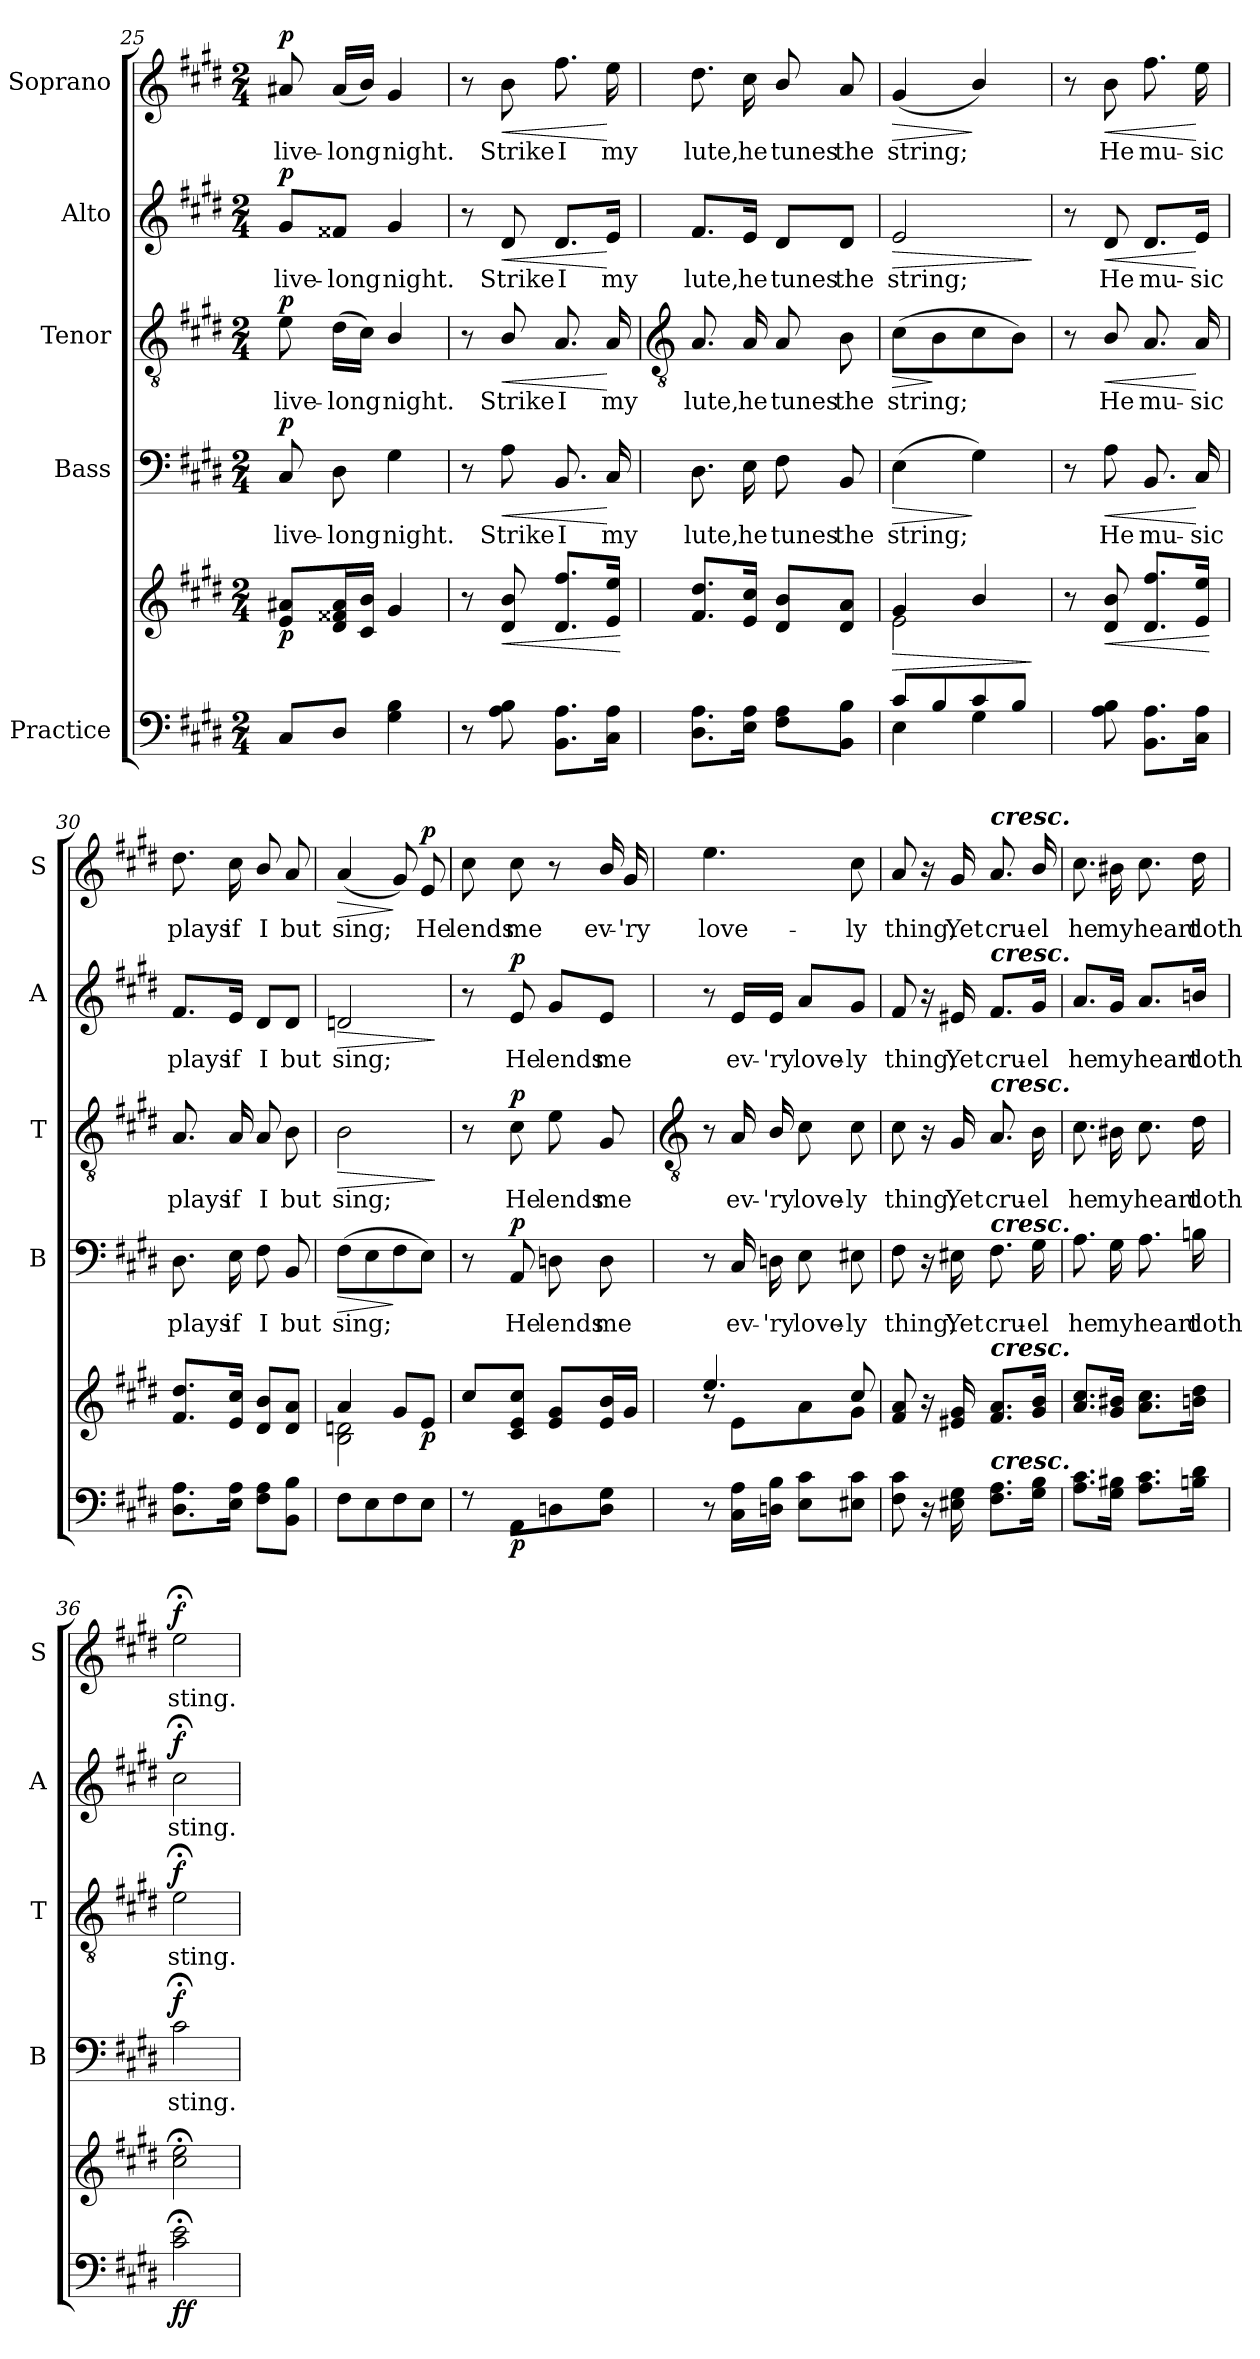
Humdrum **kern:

**kern	**kern	**dynam	**kern	**text	**dynam	**kern	**text	**dynam	**kern	**text	**dynam	**kern	**text	**dynam
*part5	*part5	*part5	*part4	*part4	*part4	*part3	*part3	*part3	*part2	*part2	*part2	*part1	*part1	*part1
*staff6	*staff5	*staff5/6	*staff4	*staff4	*staff4	*staff3	*staff3	*staff3	*staff2	*staff2	*staff2	*staff1	*staff1	*staff1
*I"Practice	*	*	*I"Bass	*	*	*I"Tenor	*	*	*I"Alto	*	*	*I"Soprano	*	*
*	*	*	*I'B	*	*	*I'T	*	*	*I'A	*	*	*I'S	*	*
*clefF4	*clefG2	*	*clefF4	*	*	*clefGv2	*	*	*clefG2	*	*	*clefG2	*	*
*k[f#c#g#d#]	*k[f#c#g#d#]	*	*k[f#c#g#d#]	*	*	*k[f#c#g#d#]	*	*	*k[f#c#g#d#]	*	*	*k[f#c#g#d#]	*	*
*E:	*E:	*	*E:	*	*	*E:	*	*	*E:	*	*	*E:	*	*
*M2/4	*M2/4	*	*M2/4	*	*	*M2/4	*	*	*M2/4	*	*	*M2/4	*	*
=25	=25	=25	=25	=25	=25	=25	=25	=25	=25	=25	=25	=25	=25	=25
*	*^	*	*	*	*	*	*	*	*	*	*	*	*	*
*	*	*^	*	*	*	*	*	*	*	*	*	*	*	*	*
!	!	!	!LO:N:vis=1	!LO:DY:b	!	!LO:LY:b	!LO:DY:b	!	!LO:LY:b	!LO:DY:b	!	!LO:LY:b	!LO:DY:b	!	!LO:LY:b	!LO:DY:b
8C#/L	8e/ 8a#X/L	4ryy	2ryy	p	8C#/	live-	p	8e\	live-	p	8g#/L	live-	p	8a#X/	live-	p
!	!	!	!	!	!	!LO:LY:b	!	!	!LO:LY:b	!	!	!LO:LY:b	!	!	!LO:LY:b	!
8D#/J	16d#/ 16f##X/ 16a#/L	.	.	.	8D#\	-long	.	(>16d#\LL	-long	.	8f##X/J	-long	.	(<16a#/LL	-long	.
.	16c#/ 16b/JJ	.	.	.	.	.	.	16c#\JJ)	.	.	.	.	.	16b/JJ)	.	.
!	!	!	!	!	!	!LO:LY:b	!	!	!LO:LY:b	!	!	!LO:LY:b	!	!	!LO:LY:b	!
4G#\ 4B\	4g#/	4ryy	.	.	4G#\	night.	.	4B/	night.	.	4g#/	night.	.	4g#/	night.	.
=26	=26	=26	=26	=26	=26	=26	=26	=26	=26	=26	=26	=26	=26	=26	=26	=26
8r	8r	4ryy	4ryy	.	8r	.	.	8r	.	.	8r	.	.	8r	.	.
!	!	!	!	!LO:HP:b	!	!LO:LY:b	!LO:HP:b	!	!LO:LY:b	!LO:HP:b	!	!LO:LY:b	!LO:HP:b	!	!LO:LY:b	!LO:HP:b
8A\ 8B\	8d#/ 8b/	.	.	<	8A\	Strike	<	8B/	Strike	<	8d#/	Strike	<	8b\	Strike	<
!	!	!	!	!	!	!LO:LY:b	!	!	!LO:LY:b	!	!	!LO:LY:b	!	!	!LO:LY:b	!
8.BB\ 8.A\L	8.d#/ 8.ff#/L	4ryy	4ryy	.	8.BB/	I	.	8.A/	I	.	8.d#/L	I	.	8.ff#\	I	.
!	!	!	!	!	!	!LO:LY:b	!	!	!LO:LY:b	!	!	!LO:LY:b	!	!	!LO:LY:b	!
16C#\ 16A\J	16e/ 16ee/J	.	.	.	16C#/	my	[	16A/	my	[	16e/Jk	my	[	16ee\	my	[
*	*v	*v	*v	*	*	*	*	*	*	*	*	*	*	*	*	*
.	.	[	.	.	.	.	.	.	.	.	.	.	.	.
!!LO:LB:g=z
=27	=27	=27	=27	=27	=27	=27	=27	=27	=27	=27	=27	=27	=27	=27
*	*	*	*	*	*	*clefGv2	*	*	*	*	*	*	*	*
*^	*^	*	*	*	*	*	*	*	*	*	*	*	*	*
*	*	*	*^	*	*	*	*	*	*	*	*	*	*	*	*	*
!	!	!	!	!	!	!	!LO:LY:b	!	!	!LO:LY:b	!	!	!LO:LY:b	!	!	!LO:LY:b	!
8.D#\ 8.A\L	2ryy	8.f#/ 8.dd#/L	4ryy	4ryy	.	8.D#\	lute,	.	8.A/	lute,	.	8.f#/L	lute,	.	8.dd#\	lute,	.
!	!	!	!	!	!	!	!LO:LY:b	!	!	!LO:LY:b	!	!	!LO:LY:b	!	!	!LO:LY:b	!
16E\ 16A\J	.	16e/ 16cc#/J	.	.	.	16E\	he	.	16A/	he	.	16e/Jk	he	.	16cc#\	he	.
!	!	!	!	!	!	!	!LO:LY:b	!	!	!LO:LY:b	!	!	!LO:LY:b	!	!	!LO:LY:b	!
8F#\ 8A\L	.	8d#/ 8b/L	4ryy	4ryy	.	8F#\	tunes	.	8A/	tunes	.	8d#/L	tunes	.	8b/	tunes	.
!	!	!	!	!	!	!	!LO:LY:b	!	!	!LO:LY:b	!	!	!LO:LY:b	!	!	!LO:LY:b	!
8BB\ 8B\J	.	8d#/ 8a/J	.	.	.	8BB/	the	.	8B\	the	.	8d#/J	the	.	8a/	the	.
=28	=28	=28	=28	=28	=28	=28	=28	=28	=28	=28	=28	=28	=28	=28	=28	=28	=28
!	!	!	!	!	!LO:HP:b	!	!LO:LY:b	!LO:HP:b	!	!LO:LY:b	!LO:HP:b	!	!LO:LY:b	!LO:HP:b	!	!LO:LY:b	!LO:HP:b
8c#/L	4E\	4g#/	2e\	4ryy	>	(>4E\	string;	>	(>8c#\L	string;	>	2e/	string;	>	(<4g#/	string;	>
8B/	.	.	.	.	.	.	.	.	8B\	.	]	.	.	.	.	.	.
8c#/	4G#\	4b/	.	4ryy	.	4G#\)	.	]	8c#\	.	.	.	.	.	4b/)	.	]
8B/J	.	.	.	.	.	.	.	.	8B\J)	.	.	.	.	.	.	.	.
*v	*v	*	*	*	*	*	*	*	*	*	*	*	*	*	*	*	*
*	*v	*v	*v	*	*	*	*	*	*	*	*	*	*	*	*	*
.	.	]	.	.	.	.	.	.	.	.	]	.	.	.
=29	=29	=29	=29	=29	=29	=29	=29	=29	=29	=29	=29	=29	=29	=29
*^	*^	*	*	*	*	*	*	*	*	*	*	*	*	*
*	*	*	*^	*	*	*	*	*	*	*	*	*	*	*	*	*
!	!LO:N:vis=1	!	!	!LO:N:vis=1	!	!	!	!	!	!	!	!	!	!	!	!	!
8ryy	2ryy	8r	4ryy	2ryy	.	8r	.	.	8r	.	.	8r	.	.	8r	.	.
!	!	!	!	!	!LO:HP:b	!	!LO:LY:b	!LO:HP:b	!	!LO:LY:b	!LO:HP:b	!	!LO:LY:b	!LO:HP:b	!	!LO:LY:b	!LO:HP:b
8A\ 8B\	.	8d#/ 8b/	.	.	<	8A\	He	<	8B/	He	<	8d#/	He	<	8b\	He	<
!	!	!	!	!	!	!	!LO:LY:b	!	!	!LO:LY:b	!	!	!LO:LY:b	!	!	!LO:LY:b	!
8.BB\ 8.A\L	.	8.d#/ 8.ff#/L	4ryy	.	.	8.BB/	mu-	.	8.A/	mu-	.	8.d#/L	mu-	.	8.ff#\	mu-	.
!	!	!	!	!	!	!	!LO:LY:b	!	!	!LO:LY:b	!	!	!LO:LY:b	!	!	!LO:LY:b	!
16C#\ 16A\J	.	16e/ 16ee/J	.	.	.	16C#/	-sic	[	16A/	-sic	[	16e/Jk	-sic	[	16ee\	-sic	[
*v	*v	*	*	*	*	*	*	*	*	*	*	*	*	*	*	*	*
*	*v	*v	*v	*	*	*	*	*	*	*	*	*	*	*	*	*
.	.	[	.	.	.	.	.	.	.	.	.	.	.	.
=30	=30	=30	=30	=30	=30	=30	=30	=30	=30	=30	=30	=30	=30	=30
*^	*^	*	*	*	*	*	*	*	*	*	*	*	*	*
*	*	*	*^	*	*	*	*	*	*	*	*	*	*	*	*	*
!	!LO:N:vis=1	!	!	!LO:N:vis=1	!	!	!LO:LY:b	!	!	!LO:LY:b	!	!	!LO:LY:b	!	!	!LO:LY:b	!
8.D#\ 8.A\L	2ryy	8.f#/ 8.dd#/L	4ryy	2ryy	.	8.D#\	plays	.	8.A/	plays	.	8.f#/L	plays	.	8.dd#\	plays	.
!	!	!	!	!	!	!	!LO:LY:b	!	!	!LO:LY:b	!	!	!LO:LY:b	!	!	!LO:LY:b	!
16E\ 16A\J	.	16e/ 16cc#/J	.	.	.	16E\	if	.	16A/	if	.	16e/Jk	if	.	16cc#\	if	.
!	!	!	!	!	!	!	!LO:LY:b	!	!	!LO:LY:b	!	!	!LO:LY:b	!	!	!LO:LY:b	!
8F#\ 8A\L	.	8d#/ 8b/L	4ryy	.	.	8F#\	I	.	8A/	I	.	8d#/L	I	.	8b/	I	.
!	!	!	!	!	!	!	!LO:LY:b	!	!	!LO:LY:b	!	!	!LO:LY:b	!	!	!LO:LY:b	!
8BB\ 8B\J	.	8d#/ 8a/J	.	.	.	8BB/	but	.	8B\	but	.	8d#/J	but	.	8a/	but	.
=31	=31	=31	=31	=31	=31	=31	=31	=31	=31	=31	=31	=31	=31	=31	=31	=31	=31
!	!LO:N:vis=1	!	!	!LO:N:vis=1	!LO:HP:b	!	!LO:LY:b	!LO:HP:b	!	!LO:LY:b	!LO:HP:b	!	!LO:LY:b	!LO:HP:b	!	!LO:LY:b	!LO:HP:b
8F#\L	2ryy	4a/	2B\ 2dn\	2ryy	>	(>8F#\L	sing;	>	2B\	sing;	>	2dn/	sing;	>	(<4a/	sing;	>
8E\	.	.	.	.	.	8E\	.	.	.	.	.	.	.	.	.	.	.
8F#\	.	8g#/L	.	.	.	8F#\	.	]	.	.	.	.	.	.	8g#/)	.	]
!	!	!	!	!	!LO:DY:n=1:b	!	!	!	!	!	!	!	!	!	!	!LO:LY:b	!LO:DY:b
8E\J	.	8e/J	.	.	] p	8E\J)	.	.	.	.	.	.	.	.	8e/	He	p
*v	*v	*	*	*	*	*	*	*	*	*	*	*	*	*	*	*	*
*	*v	*v	*v	*	*	*	*	*	*	*	*	*	*	*	*	*
.	.	.	.	.	.	.	.	]	.	.	]	.	.	.
=32	=32	=32	=32	=32	=32	=32	=32	=32	=32	=32	=32	=32	=32	=32
*^	*^	*	*	*	*	*	*	*	*	*	*	*	*	*
*	*	*	*^	*	*	*	*	*	*	*	*	*	*	*	*	*
!	!LO:N:vis=1	!	!	!LO:N:vis=1	!	!	!	!	!	!	!	!	!	!	!	!LO:LY:b	!
8r	2ryy	8cc#/L	4ryy	2ryy	.	8r	.	.	8r	.	.	8r	.	.	8cc#\	lends	.
!	!	!	!	!	!LO:DY:b=2	!	!LO:LY:b	!LO:DY:b	!	!LO:LY:b	!LO:DY:b	!	!LO:LY:b	!LO:DY:b	!	!LO:LY:b	!
8AA\L	.	8c#/ 8e/ 8cc#/J	.	.	p	8AA/	He	p	8c#\	He	p	8e/	He	p	8cc#\	me	.
!	!	!	!	!	!	!	!LO:LY:b	!	!	!LO:LY:b	!	!	!LO:LY:b	!	!	!	!
8Dn\	.	8e/ 8g#/L	4ryy	.	.	8Dn\	lends	.	8e\	lends	.	8g#/L	lends	.	8r	.	.
!	!	!	!	!	!	!	!LO:LY:b	!	!	!LO:LY:b	!	!	!LO:LY:b	!	!	!LO:LY:b	!
8D\ 8G#\J	.	16e/ 16b/L	.	.	.	8D\	me	.	8G#/	me	.	8e/J	me	.	16b/	ev-	.
!	!	!	!	!	!	!	!	!	!	!	!	!	!	!	!	!LO:LY:b	!
.	.	16g#/JJ	.	.	.	.	.	.	.	.	.	.	.	.	16g#/	-'ry	.
*v	*v	*	*	*	*	*	*	*	*	*	*	*	*	*	*	*	*
!!LO:LB:g=z
=33	=33	=33	=33	=33	=33	=33	=33	=33	=33	=33	=33	=33	=33	=33	=33	=33
*	*	*	*	*	*	*	*	*clefGv2	*	*	*	*	*	*	*	*
!	!	!	!LO:N:vis=1	!	!	!	!	!	!	!	!	!	!	!	!LO:LY:b	!
8r	4.ee/	8r	2ryy	.	8r	.	.	8r	.	.	8r	.	.	4.ee\	love-	.
!	!	!	!	!	!	!LO:LY:b	!	!	!LO:LY:b	!	!	!LO:LY:b	!	!	!	!
16C#\ 16A\LL	.	8e\L	.	.	16C#/	ev-	.	16A/	ev-	.	16e/LL	ev-	.	.	.	.
!	!	!	!	!	!	!LO:LY:b	!	!	!LO:LY:b	!	!	!LO:LY:b	!	!	!	!
16Dn\ 16B\JJ	.	.	.	.	16Dn\	-'ry	.	16B/	-'ry	.	16e/JJ	-'ry	.	.	.	.
!	!	!	!	!	!	!LO:LY:b	!	!	!LO:LY:b	!	!	!LO:LY:b	!	!	!	!
8E\ 8c#\L	.	8a\	.	.	8E\	love-	.	8c#\	love-	.	8a/L	love-	.	.	.	.
!	!	!	!	!	!	!LO:LY:b	!	!	!LO:LY:b	!	!	!LO:LY:b	!	!	!LO:LY:b	!
8E#X\ 8c#\J	8cc#/	8g#\J	.	.	8E#X\	-ly	.	8c#\	-ly	.	8g#/J	-ly	.	8cc#\	-ly	.
=34	=34	=34	=34	=34	=34	=34	=34	=34	=34	=34	=34	=34	=34	=34	=34	=34
!	!	!LO:N:vis=1	!LO:N:vis=1	!	!	!LO:LY:b	!	!	!LO:LY:b	!	!	!LO:LY:b	!	!	!LO:LY:b	!
8F#\ 8c#\	8f#/ 8a/	2ryy	2ryy	.	8F#\	thing,	.	8c#\	thing,	.	8f#/	thing,	.	8a/	thing,	.
16r	16r	.	.	.	16r	.	.	16r	.	.	16r	.	.	16r	.	.
!	!	!	!	!	!	!LO:LY:b	!	!	!LO:LY:b	!	!	!LO:LY:b	!	!	!LO:LY:b	!
16E#X\ 16G#\	16e#X/ 16g#/	.	.	.	16E#X\	Yet	.	16G#/	Yet	.	16e#X/	Yet	.	16g#/	Yet	.
!	!	!	!	!	!	!	!	!	!	!	!	!	!	!LO:TX:a:Bi:t=cresc.	!	!
!	!	!	!	!	!	!	!	!	!	!	!LO:TX:a:Bi:t=cresc.	!	!	!	!	!
!	!	!	!	!	!	!	!	!LO:TX:a:Bi:t=cresc.	!	!	!	!	!	!	!	!
!	!	!	!	!	!LO:TX:a:Bi:t=cresc.	!	!	!	!	!	!	!	!	!	!	!
!	!LO:TX:a:Bi:t=cresc.	!	!	!	!	!	!	!	!	!	!	!	!	!	!	!
!LO:TX:a:Bi:t=cresc.	!	!	!	!	!	!	!	!	!	!	!	!	!	!	!	!
!	!	!	!	!	!	!LO:LY:b	!	!	!LO:LY:b	!	!	!LO:LY:b	!	!	!LO:LY:b	!
8.F#\ 8.A\L	8.f#/ 8.a/L	.	.	.	8.F#\	cru-	.	8.A/	cru-	.	8.f#/L	cru-	.	8.a/	cru-	.
!	!	!	!	!	!	!LO:LY:b	!	!	!LO:LY:b	!	!	!LO:LY:b	!	!	!LO:LY:b	!
16G#\ 16B\J	16g#/ 16b/J	.	.	.	16G#\	-el	.	16B\	-el	.	16g#/Jk	-el	.	16b/	-el	.
=35	=35	=35	=35	=35	=35	=35	=35	=35	=35	=35	=35	=35	=35	=35	=35	=35
!	!	!LO:N:vis=1	!LO:N:vis=1	!	!	!LO:LY:b	!	!	!LO:LY:b	!	!	!LO:LY:b	!	!	!LO:LY:b	!
8.A\ 8.c#\L	8.a/ 8.cc#/L	2ryy	2ryy	.	8.A\	he	.	8.c#\	he	.	8.a/L	he	.	8.cc#\	he	.
!	!	!	!	!	!	!LO:LY:b	!	!	!LO:LY:b	!	!	!LO:LY:b	!	!	!LO:LY:b	!
16G#\ 16B#X\J	16g#/ 16b#X/J	.	.	.	16G#\	my	.	16B#X\	my	.	16g#/Jk	my	.	16b#X\	my	.
!	!	!	!	!	!	!LO:LY:b	!	!	!LO:LY:b	!	!	!LO:LY:b	!	!	!LO:LY:b	!
8.A\ 8.c#\L	8.a\ 8.cc#\L	.	.	.	8.A\	heart	.	8.c#\	heart	.	8.a/L	heart	.	8.cc#\	heart	.
!	!	!	!	!	!	!LO:LY:b	!	!	!LO:LY:b	!	!	!LO:LY:b	!	!	!LO:LY:b	!
16Bn\ 16d#\J	16bn\ 16dd#\J	.	.	.	16Bn\	doth	.	16d#\	doth	.	16bn/Jk	doth	.	16dd#\	doth	.
=36	=36	=36	=36	=36	=36	=36	=36	=36	=36	=36	=36	=36	=36	=36	=36	=36
!	!	!LO:N:vis=1	!LO:N:vis=1	!LO:DY:b=2	!	!LO:LY:b	!	!	!LO:LY:b	!	!	!LO:LY:b	!	!	!LO:LY:b	!
!	!	!	!	!LO:DY:n=1:b	!	!	!LO:DY:b	!	!	!LO:DY:b	!	!	!LO:DY:b	!	!	!LO:DY:b
2c#\; 2e\;	2cc#\;< 2ee\;<	2ryy	2ryy	f f	2c#;<\	sting.	f	2e;<\	sting.	f	2cc#;<\	sting.	f	2ee;<\	sting.	f
*	*v	*v	*v	*	*	*	*	*	*	*	*	*	*	*	*	*
=	=	=	=	=	=	=	=	=	=	=	=	=	=	=
*-	*-	*-	*-	*-	*-	*-	*-	*-	*-	*-	*-	*-	*-	*-
